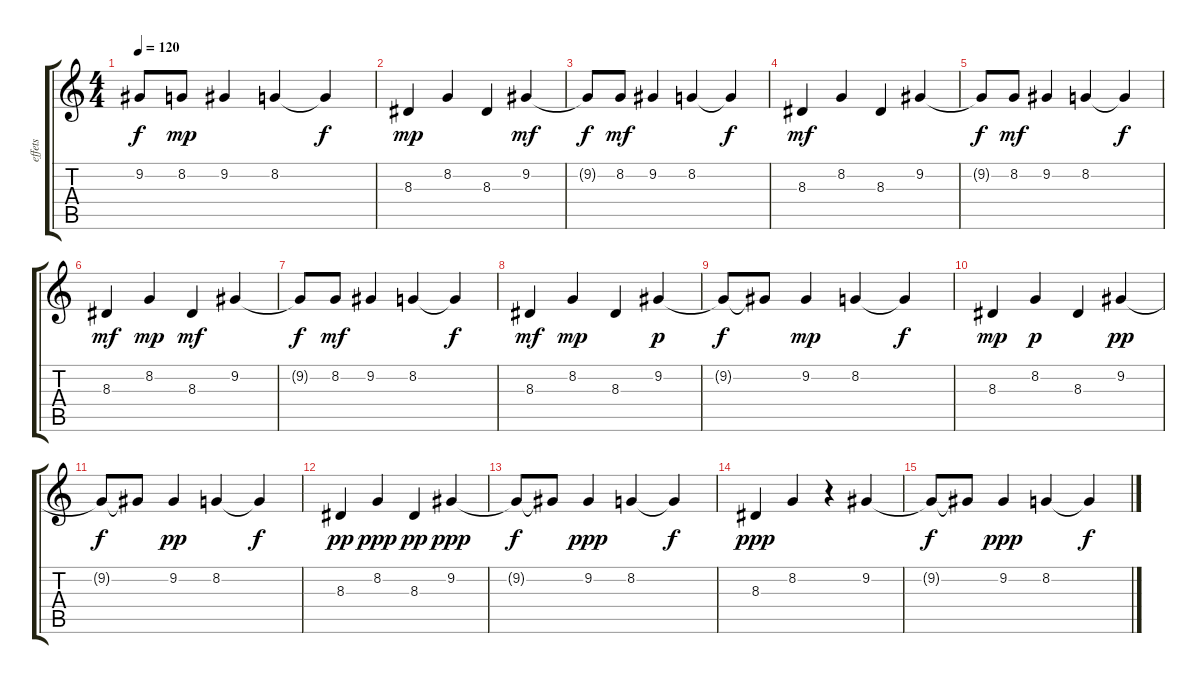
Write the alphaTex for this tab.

\track ("effets" "effets") {instrument ocarina}
\staff {score tabs}
\tuning (E4 B3 G3 D3 A2 E2) {hide}
\ts (4 4)
\tempo 120
\clef g2
\ks c
9.2{t}.8{dy f} 8.2.8{dy mp} 9.2.4 8.2.4 8.2{t}.4{dy f} |
8.3.4{dy mp} 8.2.4 8.3.4 9.2.4{dy mf} |
9.2{t}.8{dy f} 8.2.8{dy mf} 9.2.4 8.2.4 8.2{t}.4{dy f} |
8.3.4{dy mf} 8.2.4 8.3.4 9.2.4 |
9.2{t}.8{dy f} 8.2.8{dy mf} 9.2.4 8.2.4 8.2{t}.4{dy f} |
8.3.4{dy mf} 8.2.4{dy mp} 8.3.4{dy mf} 9.2.4 |
9.2{t}.8{dy f} 8.2.8{dy mf} 9.2.4 8.2.4 8.2{t}.4{dy f} |
8.3.4{dy mf} 8.2.4{dy mp} 8.3.4 9.2.4{dy p} |
9.2{t}.8{dy f} 9.2{t}.8 9.2.4{dy mp} 8.2.4 8.2{t}.4{dy f} |
8.3.4{dy mp} 8.2.4{dy p} 8.3.4 9.2.4{dy pp} |
9.2{t}.8{dy f} 9.2{t}.8 9.2.4{dy pp} 8.2.4 8.2{t}.4{dy f} |
8.3.4{dy pp} 8.2.4{dy ppp} 8.3.4{dy pp} 9.2.4{dy ppp} |
9.2{t}.8{dy f} 9.2{t}.8 9.2.4{dy ppp} 8.2.4 8.2{t}.4{dy f} |
8.3.4{dy ppp} 8.2.4 r.4 9.2.4 |
9.2{t}.8{dy f} 9.2{t}.8 9.2.4{dy ppp} 8.2.4 8.2{t}.4{dy f}
